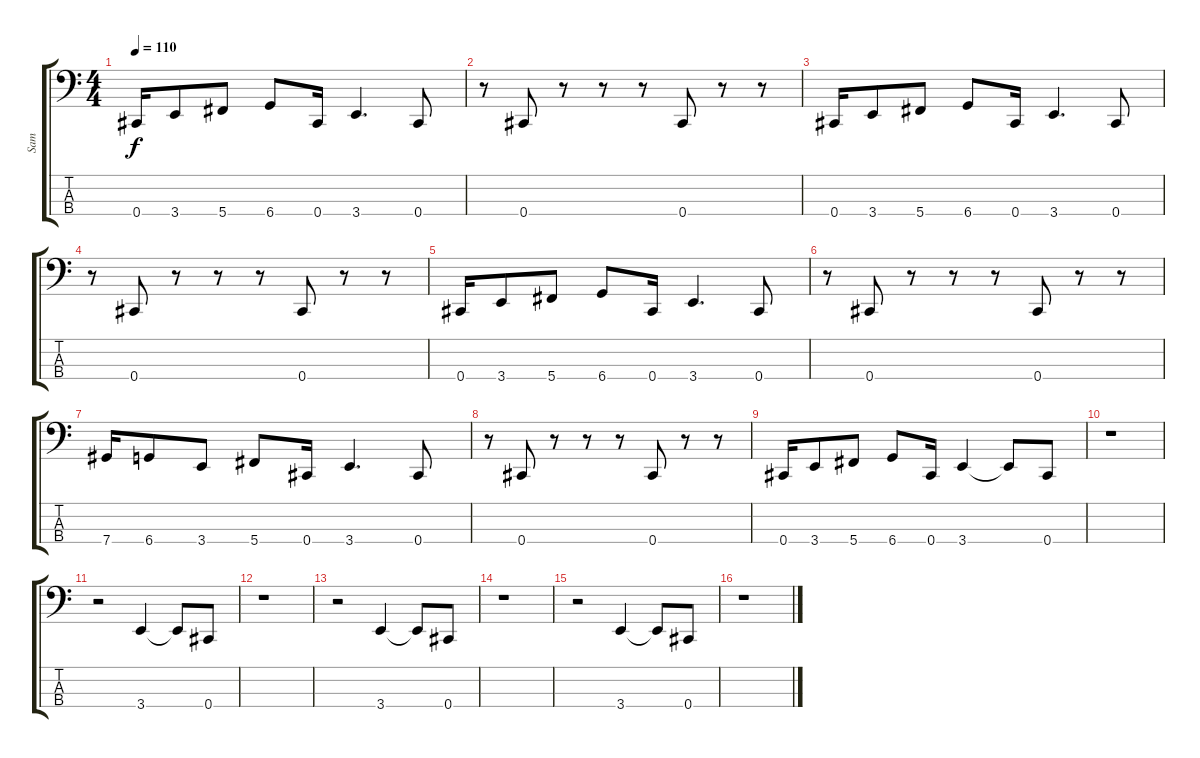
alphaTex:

\track ("Sam" "Sam") {instrument electricbasspick}
\staff {score tabs}
\tuning (E2 B1 Gb1 Db1) {hide}
\ts (4 4)
\tempo 110
\clef f4
\ks c
0.4.16{dy f} 3.4.8 5.4.8 6.4.8 0.4.16 3.4.4{d} 0.4.8 |
r.8 0.4.8 r.8 r.8 r.8 0.4.8 r.8 r.8 |
0.4.16 3.4.8 5.4.8 6.4.8 0.4.16 3.4.4{d} 0.4.8 |
r.8 0.4.8 r.8 r.8 r.8 0.4.8 r.8 r.8 |
0.4.16 3.4.8 5.4.8 6.4.8 0.4.16 3.4.4{d} 0.4.8 |
r.8 0.4.8 r.8 r.8 r.8 0.4.8 r.8 r.8 |
7.4.16 6.4.8 3.4.8 5.4.8 0.4.16 3.4.4{d} 0.4.8 |
r.8 0.4.8 r.8 r.8 r.8 0.4.8 r.8 r.8 |
0.4.16 3.4.8 5.4.8 6.4.8 0.4.16 3.4.4 3.4{t}.8 0.4.8 |
r.1 |
r.2 3.4.4 3.4{t}.8 0.4.8 |
r.1 |
r.2 3.4.4 3.4{t}.8 0.4.8 |
r.1 |
r.2 3.4.4 3.4{t}.8 0.4.8 |
r.1
